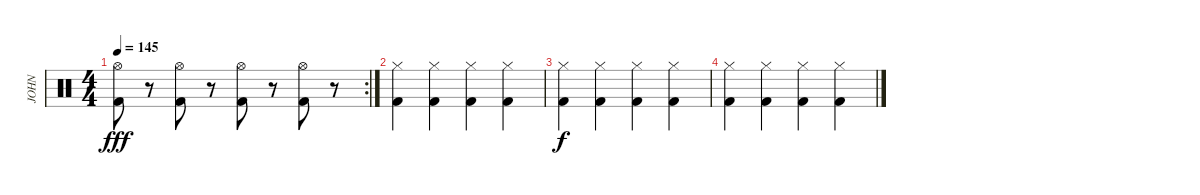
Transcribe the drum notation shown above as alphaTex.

\track ("JOHN" "JOHN") {instrument percussion}
\staff {score}
\articulation defaults
\rc 2
\ts (4 4)
\tempo 145
\clef neutral
\ks c
("Hi-Hat (open)" "Kick (hit) 2").8{dy fff} r.8 ("Hi-Hat (open)" "Kick (hit) 2").8 r.8 ("Hi-Hat (open)" "Kick (hit) 2").8 r.8 ("Hi-Hat (open)" "Kick (hit) 2").8 r.8 |
("Hi-Hat (closed)" "Kick (hit) 2").4 ("Hi-Hat (closed)" "Kick (hit) 2").4 ("Hi-Hat (closed)" "Kick (hit) 2").4 ("Hi-Hat (closed)" "Kick (hit) 2").4 |
("Hi-Hat (closed)" "Kick (hit) 2").4{dy f} ("Hi-Hat (closed)" "Kick (hit) 2").4 ("Hi-Hat (closed)" "Kick (hit) 2").4 ("Hi-Hat (closed)" "Kick (hit) 2").4 |
("Hi-Hat (closed)" "Kick (hit) 2").4 ("Hi-Hat (closed)" "Kick (hit) 2").4 ("Hi-Hat (closed)" "Kick (hit) 2").4 ("Hi-Hat (closed)" "Kick (hit) 2").4
